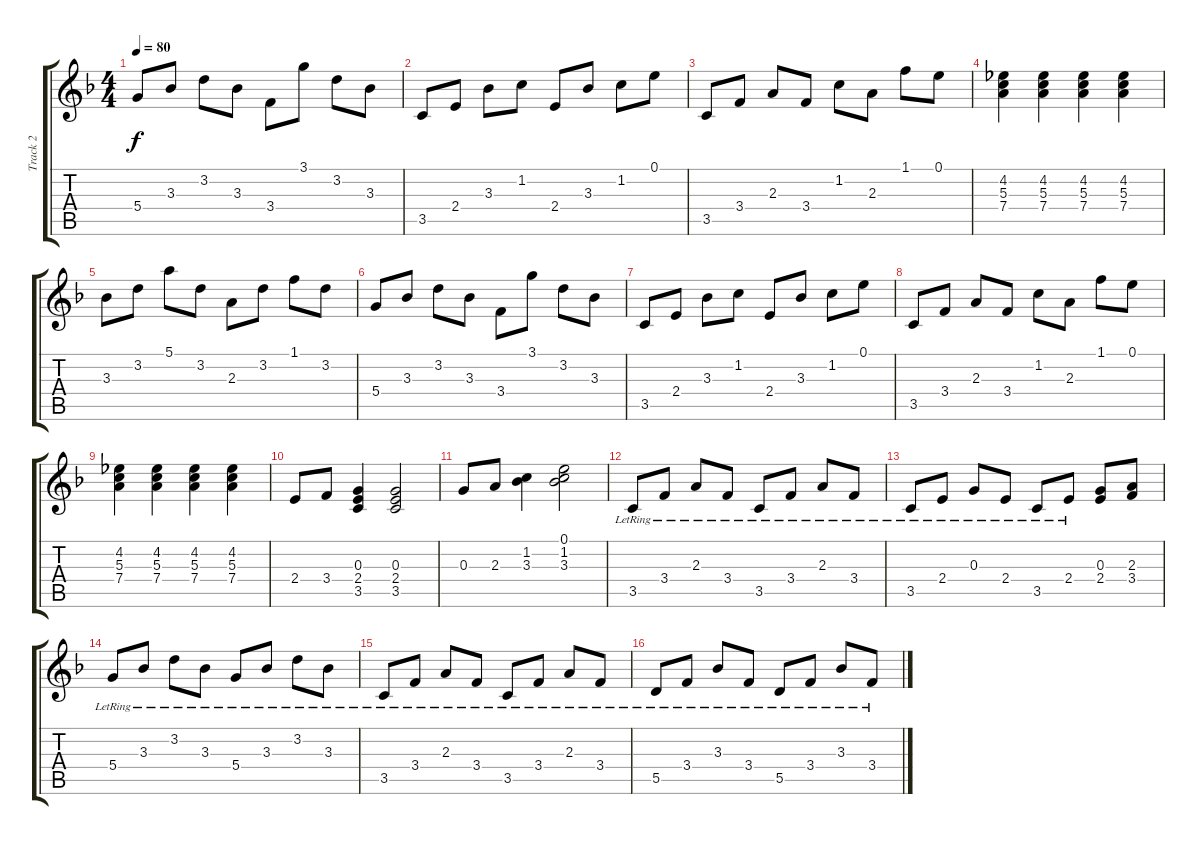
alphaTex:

\track ("Track 2" "Track 2") {instrument acousticguitarsteel}
\staff {score tabs}
\tuning (E4 B3 G3 D3 A2 E2) {hide}
\ts (4 4)
\tempo 80
\clef g2
\ks f
5.4.8{dy f} 3.3.8 3.2.8 3.3.8 3.4.8 3.1.8 3.2.8 3.3.8 |
3.5.8 2.4.8 3.3.8 1.2.8 2.4.8 3.3.8 1.2.8 0.1.8 |
3.5.8 3.4.8 2.3.8 3.4.8 1.2.8 2.3.8 1.1.8 0.1.8 |
(4.2 5.3 7.4).4 (4.2 5.3 7.4).4 (4.2 5.3 7.4).4 (4.2 5.3 7.4).4 |
3.3.8 3.2.8 5.1.8 3.2.8 2.3.8 3.2.8 1.1.8 3.2.8 |
5.4.8 3.3.8 3.2.8 3.3.8 3.4.8 3.1.8 3.2.8 3.3.8 |
3.5.8 2.4.8 3.3.8 1.2.8 2.4.8 3.3.8 1.2.8 0.1.8 |
3.5.8 3.4.8 2.3.8 3.4.8 1.2.8 2.3.8 1.1.8 0.1.8 |
(4.2 5.3 7.4).4 (4.2 5.3 7.4).4 (4.2 5.3 7.4).4 (4.2 5.3 7.4).4 |
2.4.8 3.4.8 (0.3 2.4 3.5).4 (0.3 2.4 3.5).2 |
0.3.8 2.3.8 (1.2 3.3).4 (0.1 1.2 3.3).2 |
3.5{lr}.8 3.4{lr}.8 2.3{lr}.8 3.4{lr}.8 3.5{lr}.8 3.4{lr}.8 2.3{lr}.8 3.4{lr}.8 |
3.5{lr}.8 2.4{lr}.8 0.3{lr}.8 2.4{lr}.8 3.5{lr}.8 2.4{lr}.8 (0.3 2.4).8 (2.3 3.4).8 |
5.4{lr}.8 3.3{lr}.8 3.2{lr}.8 3.3{lr}.8 5.4{lr}.8 3.3{lr}.8 3.2{lr}.8 3.3{lr}.8 |
3.5{lr}.8 3.4{lr}.8 2.3{lr}.8 3.4{lr}.8 3.5{lr}.8 3.4{lr}.8 2.3{lr}.8 3.4{lr}.8 |
5.5{lr}.8 3.4{lr}.8 3.3{lr}.8 3.4{lr}.8 5.5{lr}.8 3.4{lr}.8 3.3{lr}.8 3.4{lr}.8
